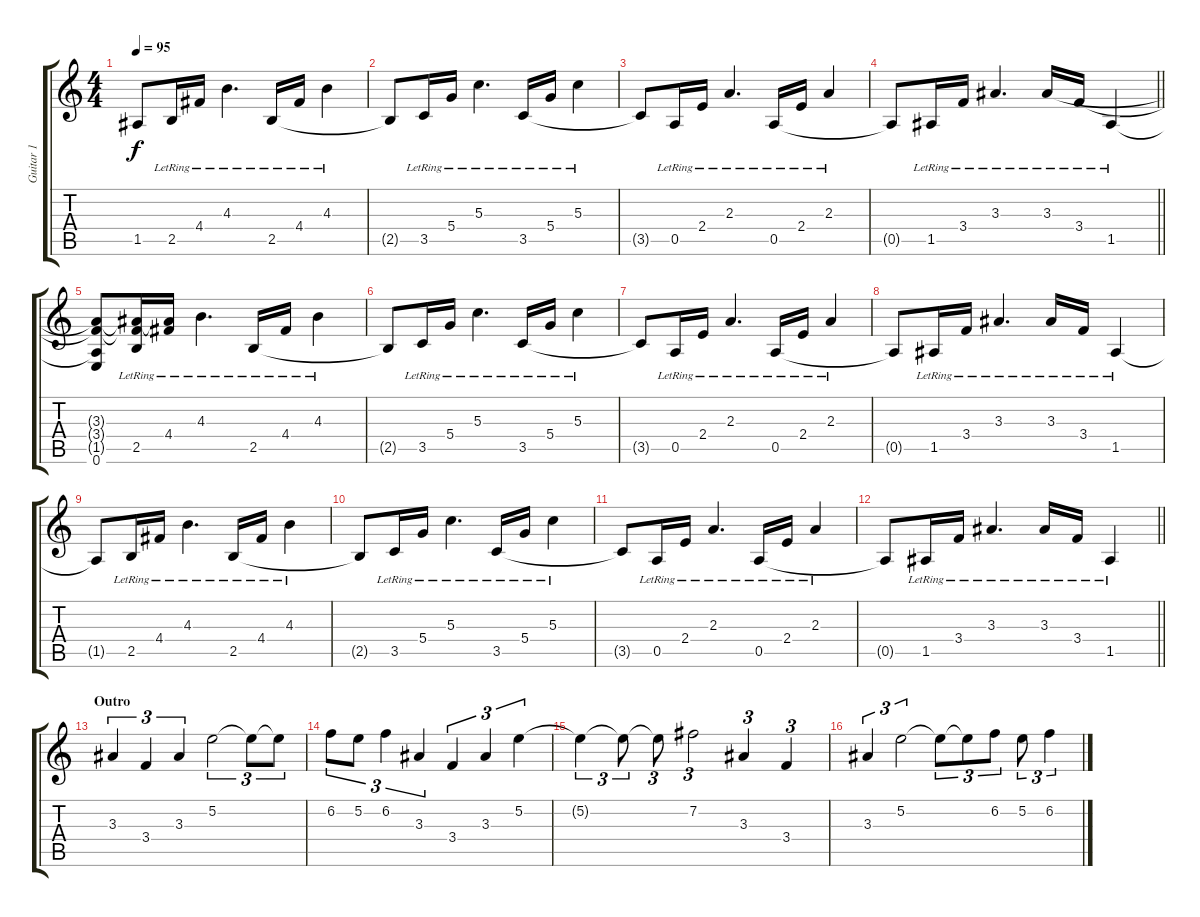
\track ("Guitar 1" "Guitar 1") {instrument distortionguitar}
\staff {score tabs}
\tuning (E4 B3 G3 D3 A2 E2) {hide}
\ts (4 4)
\tempo 95
\clef g2
\ks c
1.5{t}.8{dy f} 2.5{lr}.16 4.4{lr}.16 4.3{lr}.4{d} 2.5{lr}.16 4.4{lr}.16 4.3{lr}.4 |
2.5{t}.8 3.5{lr}.16 5.4{lr}.16 5.3{lr}.4{d} 3.5{lr}.16 5.4{lr}.16 5.3{lr}.4 |
3.5{t}.8 0.5{lr}.16 2.4{lr}.16 2.3{lr}.4{d} 0.5{lr}.16 2.4{lr}.16 2.3{lr}.4 |
\barLineRight lightlight
0.5{t}.8 1.5{lr}.16 3.4{lr}.16 3.3{lr}.4{d} 3.3{lr}.16 3.4{lr}.16 1.5{lr}.4 |
(3.3{t} 3.4{t} 1.5{t} 0.6).8 (3.3{t} 3.4{t} 2.5{lr}).16 (3.3{t} 4.4{lr}).16 4.3{lr}.4{d} 2.5{lr}.16 4.4{lr}.16 4.3{lr}.4 |
2.5{t}.8 3.5{lr}.16 5.4{lr}.16 5.3{lr}.4{d} 3.5{lr}.16 5.4{lr}.16 5.3{lr}.4 |
3.5{t}.8 0.5{lr}.16 2.4{lr}.16 2.3{lr}.4{d} 0.5{lr}.16 2.4{lr}.16 2.3{lr}.4 |
0.5{t}.8 1.5{lr}.16 3.4{lr}.16 3.3{lr}.4{d} 3.3{lr}.16 3.4{lr}.16 1.5{lr}.4 |
1.5{t}.8 2.5{lr}.16 4.4{lr}.16 4.3{lr}.4{d} 2.5{lr}.16 4.4{lr}.16 4.3{lr}.4 |
2.5{t}.8 3.5{lr}.16 5.4{lr}.16 5.3{lr}.4{d} 3.5{lr}.16 5.4{lr}.16 5.3{lr}.4 |
3.5{t}.8 0.5{lr}.16 2.4{lr}.16 2.3{lr}.4{d} 0.5{lr}.16 2.4{lr}.16 2.3{lr}.4 |
\barLineRight lightlight
0.5{t}.8 1.5{lr}.16 3.4{lr}.16 3.3{lr}.4{d} 3.3{lr}.16 3.4{lr}.16 1.5{lr}.4 |
\section ("" "Outro")
3.3.4{tu (3 2)} 3.4.4{tu (3 2)} 3.3.4{tu (3 2)} 5.2.2{tu (3 2)} 5.2{t}.8{tu (3 2)} 5.2{t}.8{tu (3 2)} |
6.2.8{tu (3 2)} 5.2.8{tu (3 2)} 6.2.4{tu (3 2)} 3.3.4{tu (3 2)} 3.4.4{tu (3 2)} 3.3.4{tu (3 2)} 5.2.4{tu (3 2)} |
5.2{t}.4{tu (3 2)} 5.2{t}.8{tu (3 2)} 5.2{t}.8{tu (3 2)} 7.2.2{tu (3 2)} 3.3.4{tu (3 2)} 3.4.4{tu (3 2)} |
3.3.4{tu (3 2)} 5.2.2{tu (3 2)} 5.2{t}.8{tu (3 2)} 5.2{t}.8{tu (3 2)} 6.2.8{tu (3 2)} 5.2.8{tu (3 2)} 6.2.4{tu (3 2)}
